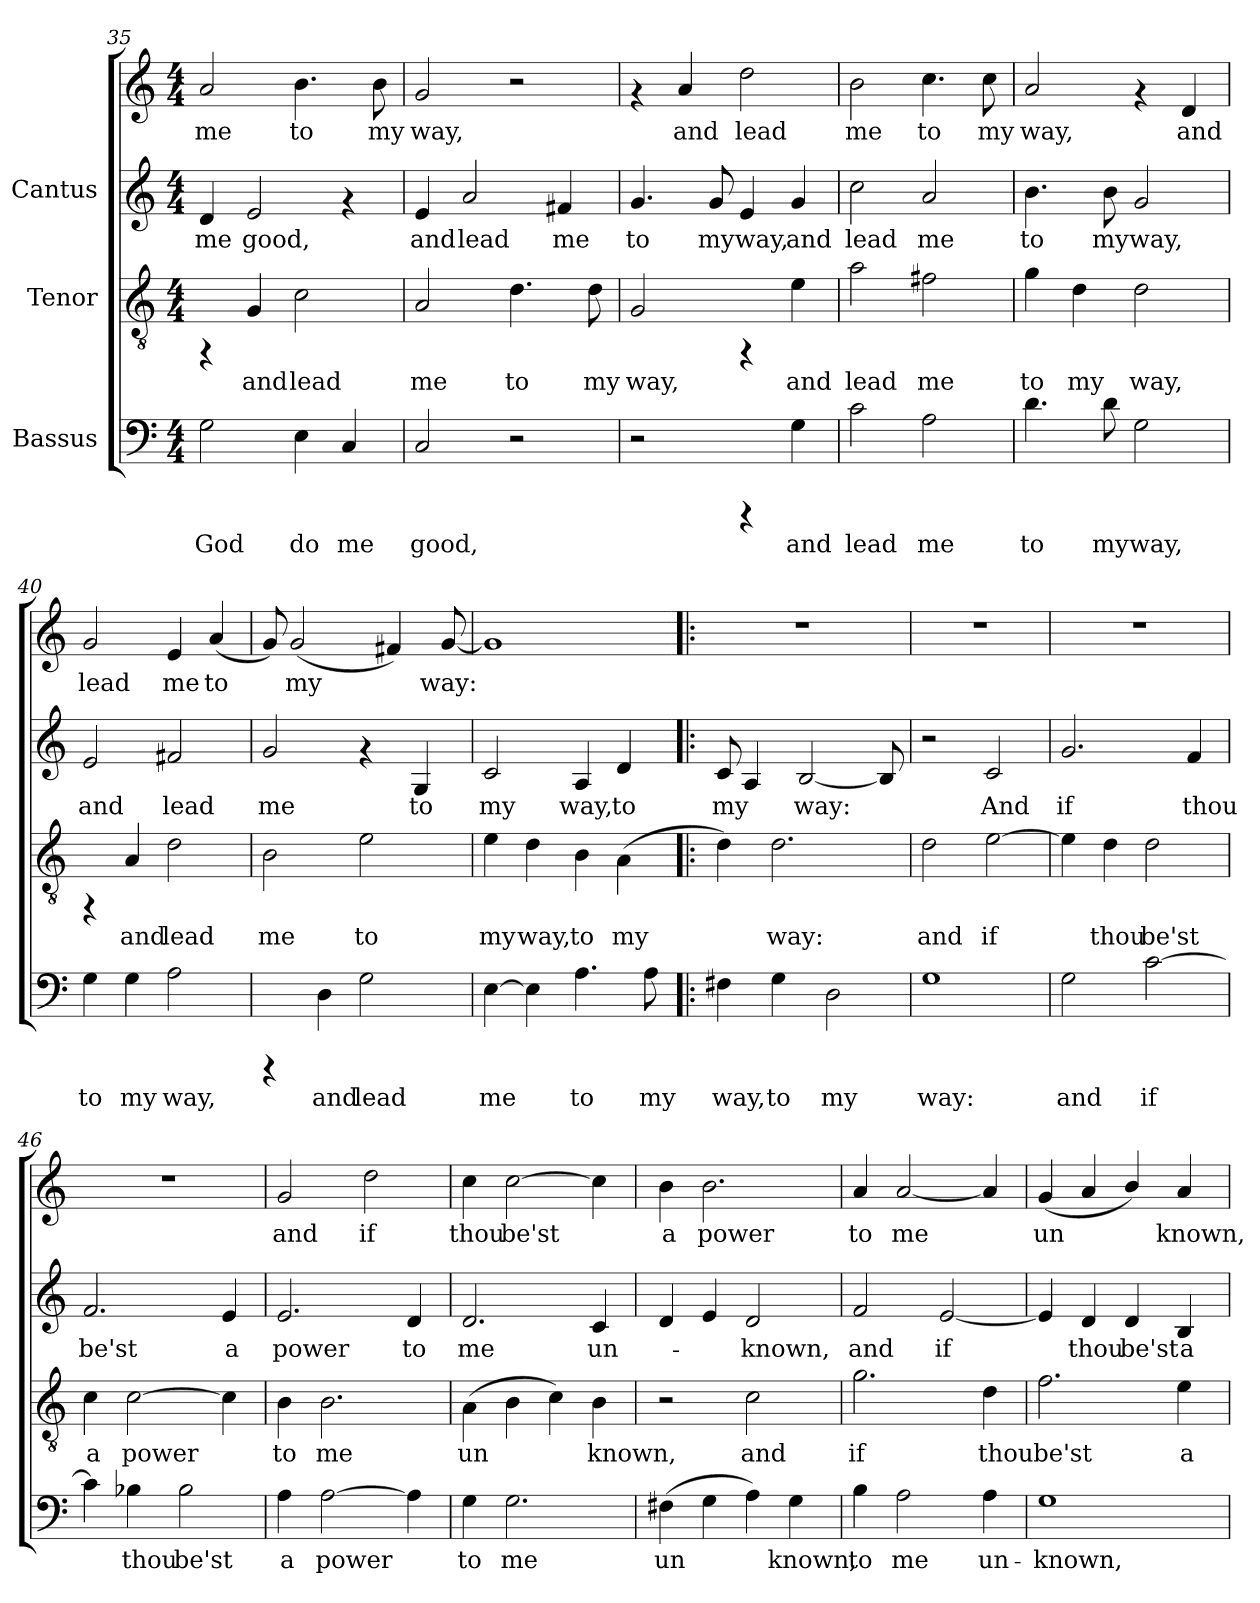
**kern	**text	**kern	**text	**kern	**text	**kern	**text
*part3	*part3	*part2	*part2	*part1	*part1	*part1	*part1
*staff4	*staff4	*staff3	*staff3	*staff2	*staff2	*staff1	*staff1
*I"Bassus	*	*I"Tenor	*	*I"Cantus	*	*	*
!!LO:LB:g=z
*clefF4	*	*clefGv2	*	*clefG2	*	*clefG2	*
*M4/4	*	*M4/4	*	*M4/4	*	*M4/4	*
=35	=35	=35	=35	=35	=35	=35	=35
!	!LO:LY:b	!	!	!	!LO:LY:b	!	!LO:LY:b:cj
2G\	God	4rFF	.	4d/	me	2a/	me
!	!	!	!LO:LY:b:cj	!	!LO:LY:b	!	!
.	.	4G/	and	2e/	good,	.	.
!	!LO:LY:b	!	!LO:LY:b:cj	!	!	!	!LO:LY:b:cj
4E\	do	2c\	lead	.	.	4.b\	to
!	!LO:LY:b	!	!	!	!	!	!
4C/	me	.	.	4rf	.	.	.
!	!	!	!	!	!	!	!LO:LY:b:cj
.	.	.	.	.	.	8b\	my
!!LO:LB:g=z
=36	=36	=36	=36	=36	=36	=36	=36
!	!LO:LY:b	!	!LO:LY:b:cj	!	!LO:LY:b	!	!LO:LY:b:cj
2C/	good,	2A/	me	4e/	and	2g/	way,
!	!	!	!	!	!LO:LY:b	!	!
.	.	.	.	2a/	lead	.	.
!	!	!	!LO:LY:b:cj	!	!	!	!
2r	.	4.d\	to	.	.	2r	.
!	!	!	!	!	!LO:LY:b	!	!
.	.	.	.	4f#X/	me	.	.
!	!	!	!LO:LY:b:cj	!	!	!	!
.	.	8d\	my	.	.	.	.
!!LO:PB:g=z
=37	=37	=37	=37	=37	=37	=37	=37
!	!	!	!LO:LY:b:cj	!	!LO:LY:b	!	!
2r	.	2G/	way,	4.g/	to	4rf	.
!	!	!	!	!	!	!	!LO:LY:b:cj
.	.	.	.	.	.	4a/	and
!	!	!	!	!	!LO:LY:b	!	!
.	.	.	.	8g/	my	.	.
!	!	!	!	!	!LO:LY:b	!	!LO:LY:b:cj
4rCCC	.	4rFF	.	4e/	way,	2dd\	lead
!	!LO:LY:b	!	!LO:LY:b:cj	!	!LO:LY:b	!	!
4G\	and	4e\	and	4g/	and	.	.
!!LO:LB:g=z
=38	=38	=38	=38	=38	=38	=38	=38
!	!LO:LY:b	!	!LO:LY:b:cj	!	!LO:LY:b	!	!LO:LY:b:cj
2c\	lead	2a\	lead	2cc\	lead	2b\	me
!	!LO:LY:b	!	!LO:LY:b:cj	!	!LO:LY:b	!	!LO:LY:b:cj
2A\	me	2f#X\	me	2a/	me	4.cc\	to
!	!	!	!	!	!	!	!LO:LY:b:cj
.	.	.	.	.	.	8cc\	my
!!LO:LB:g=z
=39	=39	=39	=39	=39	=39	=39	=39
!	!LO:LY:b	!	!LO:LY:b:cj	!	!LO:LY:b	!	!LO:LY:b:cj
4.d\	to	4g\	to	4.b\	to	2a/	way,
!	!	!	!LO:LY:b:cj	!	!	!	!
.	.	4d\	my	.	.	.	.
!	!LO:LY:b	!	!	!	!LO:LY:b	!	!
8d\	my	.	.	8b\	my	.	.
!	!LO:LY:b	!	!LO:LY:b:cj	!	!LO:LY:b	!	!
2G\	way,	2d\	way,	2g/	way,	4rf	.
!	!	!	!	!	!	!	!LO:LY:b:cj
.	.	.	.	.	.	4d/	and
!!LO:PB:g=z
=40	=40	=40	=40	=40	=40	=40	=40
!	!LO:LY:b	!	!	!	!LO:LY:b	!	!LO:LY:b:cj
4G\	to	4rFF	.	2e/	and	2g/	lead
!	!LO:LY:b	!	!LO:LY:b:cj	!	!	!	!
4G\	my	4A/	and	.	.	.	.
!	!LO:LY:b	!	!LO:LY:b:cj	!	!LO:LY:b	!	!LO:LY:b:cj
2A\	way,	2d\	lead	2f#X/	lead	4e/	me
!	!	!	!	!	!	!	!LO:LY:b:cj
.	.	.	.	.	.	(<4a/	to
!!LO:LB:g=z
=41	=41	=41	=41	=41	=41	=41	=41
!	!	!	!LO:LY:b:cj	!	!LO:LY:b	!	!LO:LY:b:cj
4rCCC	.	2B\	me	2g/	me	8g/)	.
!	!	!	!	!	!	!	!LO:LY:b:cj
.	.	.	.	.	.	(<2g/	my
!	!LO:LY:b	!	!	!	!	!	!
4D\	and	.	.	.	.	.	.
!	!LO:LY:b	!	!LO:LY:b:cj	!	!	!	!
2G\	lead	2e\	to	4rf	.	.	.
!	!	!	!	!	!	!	!LO:LY:b:cj
.	.	.	.	.	.	4f#X/)	.
!	!	!	!	!	!LO:LY:b	!	!
.	.	.	.	4G/	to	.	.
!	!	!	!	!	!	!	!LO:LY:b:cj
.	.	.	.	.	.	[<8g/	way:
!!LO:LB:g=z
=42	=42	=42	=42	=42	=42	=42	=42
!	!LO:LY:b	!	!LO:LY:b:cj	!	!LO:LY:b	!	!
[>4E\	me	4e\	my	2c/	my	1g]	.
!	!LO:LY:b	!	!LO:LY:b:cj	!	!	!	!
4E\]	.	4d\	way,	.	.	.	.
!	!LO:LY:b	!	!LO:LY:b:cj	!	!LO:LY:b	!	!
4.A\	to	4B\	to	4A/	way,	.	.
!	!	!	!LO:LY:b:cj	!	!LO:LY:b	!	!
.	.	(>4A\	my	4d/	to	.	.
!	!LO:LY:b	!	!	!	!	!	!
8A\	my	.	.	.	.	.	.
!!LO:LB:g=z
=43!|:	=43!|:	=43!|:	=43!|:	=43!|:	=43!|:	=43!|:	=43!|:
!	!LO:LY:b	!	!LO:LY:b:cj	!	!LO:LY:b	!	!
4F#X\	way,	4d\)	.	8c/	my	1r	.
!	!	!	!	!	!LO:LY:b	!	!
.	.	.	.	4A/	.	.	.
!	!LO:LY:b	!	!LO:LY:b:cj	!	!	!	!
4G\	to	2.d\	way:	.	.	.	.
!	!	!	!	!	!LO:LY:b	!	!
.	.	.	.	[<2B/	way:	.	.
!	!LO:LY:b	!	!	!	!	!	!
2D\	my	.	.	.	.	.	.
.	.	.	.	8B/]	.	.	.
!!LO:PB:g=z
=44	=44	=44	=44	=44	=44	=44	=44
!	!LO:LY:b	!	!LO:LY:b:cj	!	!	!	!
1G	way:	2d\	and	2r	.	1r	.
!	!	!	!LO:LY:b:cj	!	!LO:LY:b	!	!
.	.	[>2e\	if	2c/	And	.	.
!!LO:LB:g=z
=45	=45	=45	=45	=45	=45	=45	=45
!	!LO:LY:b	!	!LO:LY:b:cj	!	!LO:LY:b	!	!
2G\	and	4e\]	.	2.g/	if	1r	.
!	!	!	!LO:LY:b:cj	!	!	!	!
.	.	4d\	thou	.	.	.	.
!	!LO:LY:b	!	!LO:LY:b:cj	!	!	!	!
[>2c\	if	2d\	be'st	.	.	.	.
!	!	!	!	!	!LO:LY:b	!	!
.	.	.	.	4f/	thou	.	.
!!LO:LB:g=z
=46	=46	=46	=46	=46	=46	=46	=46
!	!LO:LY:b	!	!LO:LY:b:cj	!	!LO:LY:b	!	!
4c\]	.	4c\	a	2.f/	be'st	1r	.
!	!LO:LY:b	!	!LO:LY:b:cj	!	!	!	!
4B-X\	thou	[>2c\	power	.	.	.	.
!	!LO:LY:b	!	!	!	!	!	!
2B-\	be'st	.	.	.	.	.	.
!	!	!	!LO:LY:b:cj	!	!LO:LY:b	!	!
.	.	4c\]	.	4e/	a	.	.
!!LO:LB:g=z
=47	=47	=47	=47	=47	=47	=47	=47
!	!LO:LY:b	!	!LO:LY:b:cj	!	!LO:LY:b	!	!LO:LY:b:cj
4A\	a	4B\	to	2.e/	power	2g/	and
!	!LO:LY:b	!	!LO:LY:b:cj	!	!	!	!
[>2A\	power	2.B\	me	.	.	.	.
!	!	!	!	!	!	!	!LO:LY:b:cj
.	.	.	.	.	.	2dd\	if
!	!LO:LY:b	!	!	!	!LO:LY:b	!	!
4A\]	.	.	.	4d/	to	.	.
!!LO:PB:g=z
=48	=48	=48	=48	=48	=48	=48	=48
!	!LO:LY:b	!	!LO:LY:b:cj	!	!LO:LY:b	!	!LO:LY:b:cj
4G\	to	(>4A\	un-	2.d/	me	4cc\	thou
!	!LO:LY:b	!	!LO:LY:b:cj	!	!	!	!LO:LY:b:cj
2.G\	me	4B\	-	.	.	[>2cc\	be'st
!	!	!	!LO:LY:b:cj	!	!	!	!
.	.	4c\)	.	.	.	.	.
!	!	!	!LO:LY:b:cj	!	!LO:LY:b	!	!LO:LY:b:cj
.	.	4B\	known,	4c/	un-	4cc\]	.
!!LO:LB:g=z
=49	=49	=49	=49	=49	=49	=49	=49
!	!LO:LY:b	!	!	!	!LO:LY:b	!	!LO:LY:b:cj
(>4F#X\	un-	2r	.	4d/	.	4b\	-a
!	!LO:LY:b	!	!	!	!LO:LY:b	!	!LO:LY:b:cj
4G\	-	.	.	4e/	.	2.b\	power
!	!LO:LY:b	!	!LO:LY:b:cj	!	!LO:LY:b	!	!
4A\)	.	2c\	and	2d/	known,	.	.
!	!LO:LY:b	!	!	!	!	!	!
4G\	known,	.	.	.	.	.	.
!!LO:LB:g=z
=50	=50	=50	=50	=50	=50	=50	=50
!	!LO:LY:b	!	!LO:LY:b:cj	!	!LO:LY:b	!	!LO:LY:b:cj
4B\	to	2.g\	if	2f/	and	4a/	to
!	!LO:LY:b	!	!	!	!	!	!LO:LY:b:cj
2A\	me	.	.	.	.	[<2a/	me
!	!	!	!	!	!LO:LY:b	!	!
.	.	.	.	[<2e/	if	.	.
!	!LO:LY:b	!	!LO:LY:b:cj	!	!	!	!LO:LY:b:cj
4A\	un-	4d\	thou	.	.	4a/]	.
!!LO:PB:g=z
=51	=51	=51	=51	=51	=51	=51	=51
!	!LO:LY:b	!	!LO:LY:b:cj	!	!LO:LY:b	!	!LO:LY:b:cj
1G	-known,	2.f\	be'st	4e/]	.	(<4g/	un-
!	!	!	!	!	!LO:LY:b	!	!LO:LY:b:cj
.	.	.	.	4d/	thou	4a/	-
!	!	!	!	!	!LO:LY:b	!	!LO:LY:b:cj
.	.	.	.	4d/	be'st	4b/)	.
!	!	!	!LO:LY:b:cj	!	!LO:LY:b	!	!LO:LY:b:cj
.	.	4e\	a	4B/	a	4a/	known,
=	=	=	=	=	=	=	=
*-	*-	*-	*-	*-	*-	*-	*-
